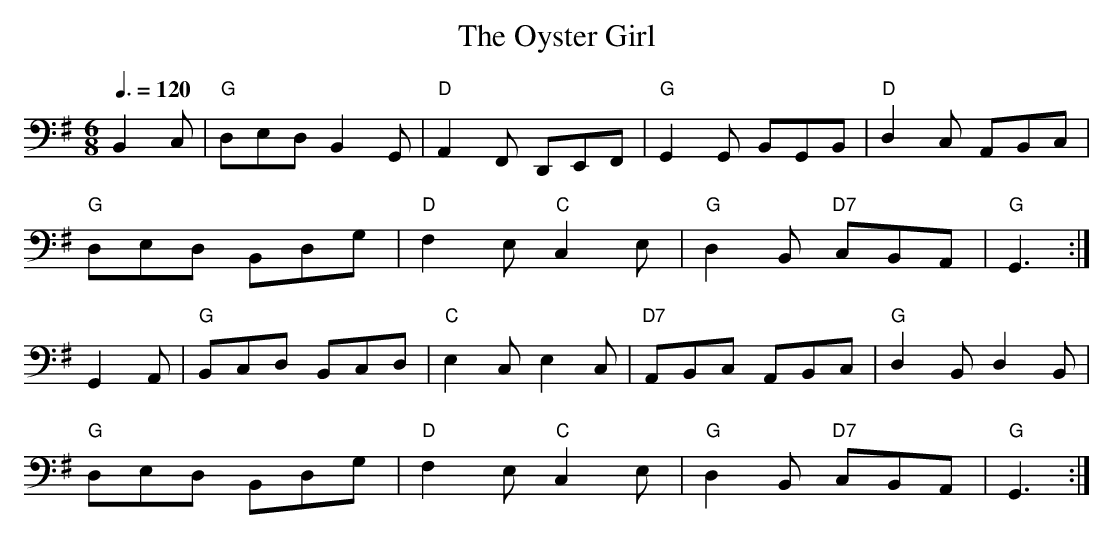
X:1
T:Oyster Girl, The
M:6/8
L:1/8
Q:3/8=120
K:G clef=bass middle=d
B2 c | \
"G" ded B2 G | "D" A2 F DEF | "G" G2 G BGB | "D" d2 c ABc |
"G" ded Bdg  | "D" f2 e "C" c2e | "G" d2 B "D7" cBA |"G" G3 :|
G2 A | \
"G" Bcd Bcd | "C" e2 c e2 c | "D7" ABc ABc | "G" d2 B d2 B |
"G" ded Bdg | "D" f2 e "C" c2 e | "G" d2 B "D7" cBA | "G"G3 :|
